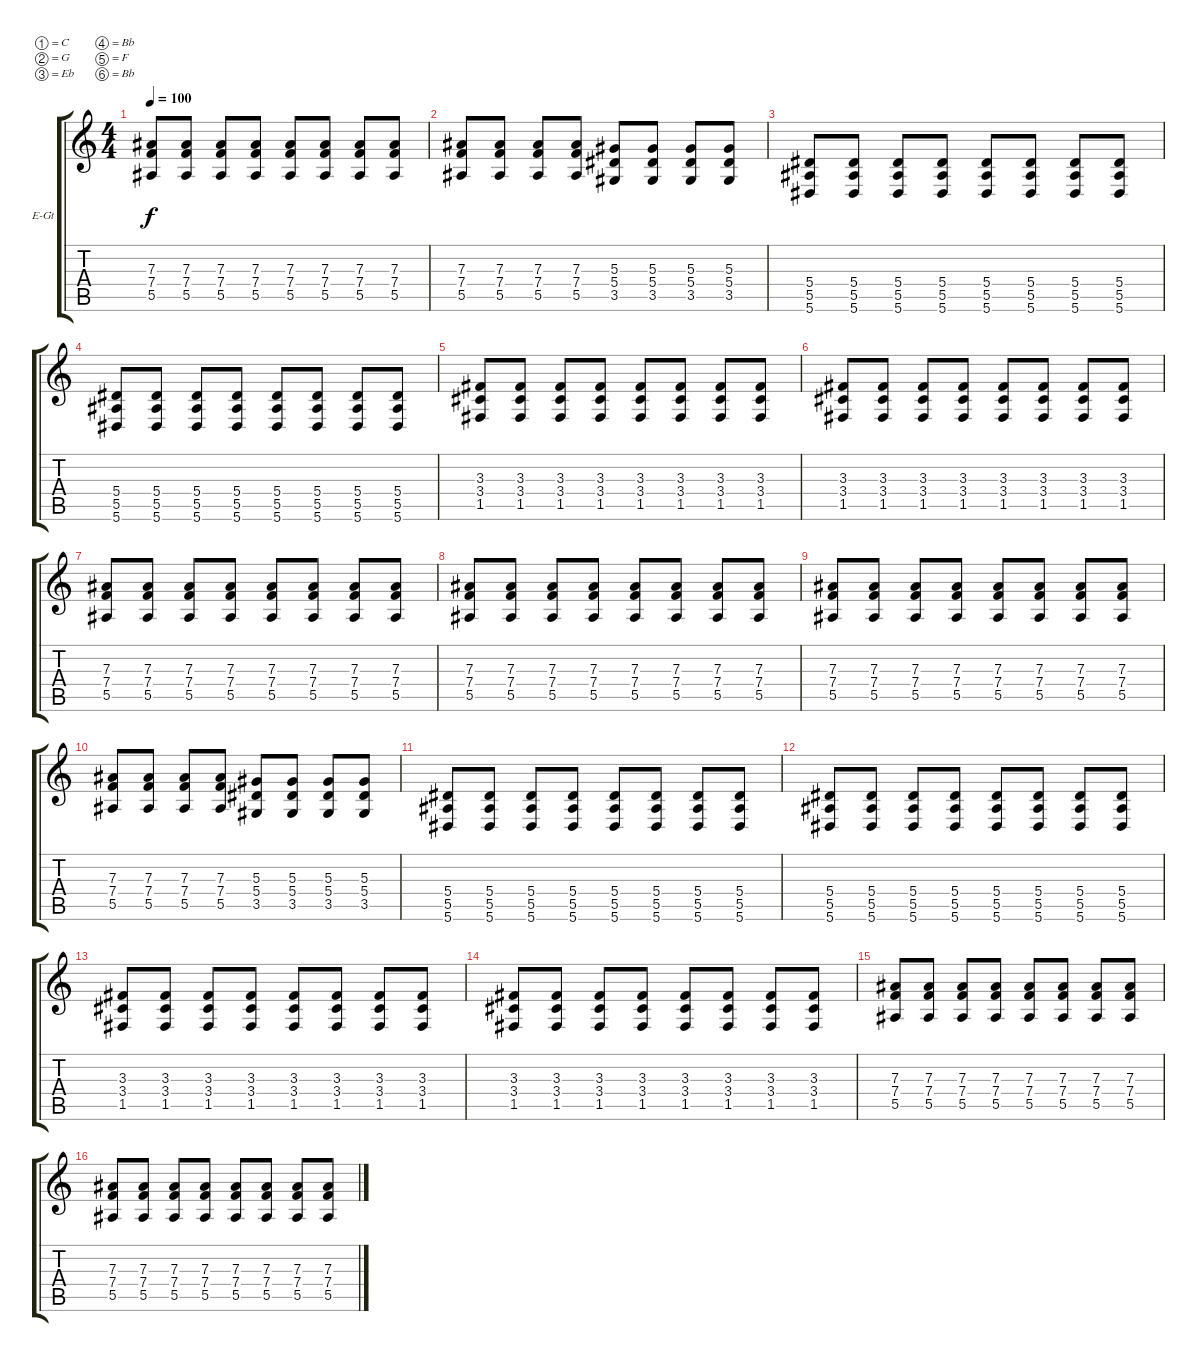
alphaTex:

\bracketExtendMode groupsimilarinstruments
\firstSystemTrackNameOrientation horizontal
\otherSystemsTrackNameOrientation horizontal
\track ("Lee Malia" "E-Gt") {instrument distortionguitar}
\staff {score tabs}
\tuning (C4 G3 Eb3 Bb2 F2 Bb1)
\ts (4 4)
\tempo 100
\clef g2
\ks c
(7.3 7.4 5.5).8{dy f} (7.3 7.4 5.5).8 (7.3 7.4 5.5).8 (7.3 7.4 5.5).8 (7.3 7.4 5.5).8 (7.3 7.4 5.5).8 (7.3 7.4 5.5).8 (7.3 7.4 5.5).8 |
(7.3 7.4 5.5).8 (7.3 7.4 5.5).8 (7.3 7.4 5.5).8 (7.3 7.4 5.5).8 (5.3 5.4 3.5).8 (5.3 5.4 3.5).8 (5.3 5.4 3.5).8 (5.3 5.4 3.5).8 |
(5.4 5.5 5.6).8 (5.4 5.5 5.6).8 (5.4 5.5 5.6).8 (5.4 5.5 5.6).8 (5.4 5.5 5.6).8 (5.4 5.5 5.6).8 (5.4 5.5 5.6).8 (5.4 5.5 5.6).8 |
(5.4 5.5 5.6).8 (5.4 5.5 5.6).8 (5.4 5.5 5.6).8 (5.4 5.5 5.6).8 (5.4 5.5 5.6).8 (5.4 5.5 5.6).8 (5.4 5.5 5.6).8 (5.4 5.5 5.6).8 |
(3.3 3.4 1.5).8 (3.3 3.4 1.5).8 (3.3 3.4 1.5).8 (3.3 3.4 1.5).8 (3.3 3.4 1.5).8 (3.3 3.4 1.5).8 (3.3 3.4 1.5).8 (3.3 3.4 1.5).8 |
(3.3 3.4 1.5).8 (3.3 3.4 1.5).8 (3.3 3.4 1.5).8 (3.3 3.4 1.5).8 (3.3 3.4 1.5).8 (3.3 3.4 1.5).8 (3.3 3.4 1.5).8 (3.3 3.4 1.5).8 |
(7.3 7.4 5.5).8 (7.3 7.4 5.5).8 (7.3 7.4 5.5).8 (7.3 7.4 5.5).8 (7.3 7.4 5.5).8 (7.3 7.4 5.5).8 (7.3 7.4 5.5).8 (7.3 7.4 5.5).8 |
(7.3 7.4 5.5).8 (7.3 7.4 5.5).8 (7.3 7.4 5.5).8 (7.3 7.4 5.5).8 (7.3 7.4 5.5).8 (7.3 7.4 5.5).8 (7.3 7.4 5.5).8 (7.3 7.4 5.5).8 |
(7.3 7.4 5.5).8 (7.3 7.4 5.5).8 (7.3 7.4 5.5).8 (7.3 7.4 5.5).8 (7.3 7.4 5.5).8 (7.3 7.4 5.5).8 (7.3 7.4 5.5).8 (7.3 7.4 5.5).8 |
(7.3 7.4 5.5).8 (7.3 7.4 5.5).8 (7.3 7.4 5.5).8 (7.3 7.4 5.5).8 (5.3 5.4 3.5).8 (5.3 5.4 3.5).8 (5.3 5.4 3.5).8 (5.3 5.4 3.5).8 |
(5.4 5.5 5.6).8 (5.4 5.5 5.6).8 (5.4 5.5 5.6).8 (5.4 5.5 5.6).8 (5.4 5.5 5.6).8 (5.4 5.5 5.6).8 (5.4 5.5 5.6).8 (5.4 5.5 5.6).8 |
(5.4 5.5 5.6).8 (5.4 5.5 5.6).8 (5.4 5.5 5.6).8 (5.4 5.5 5.6).8 (5.4 5.5 5.6).8 (5.4 5.5 5.6).8 (5.4 5.5 5.6).8 (5.4 5.5 5.6).8 |
(3.3 3.4 1.5).8 (3.3 3.4 1.5).8 (3.3 3.4 1.5).8 (3.3 3.4 1.5).8 (3.3 3.4 1.5).8 (3.3 3.4 1.5).8 (3.3 3.4 1.5).8 (3.3 3.4 1.5).8 |
(3.3 3.4 1.5).8 (3.3 3.4 1.5).8 (3.3 3.4 1.5).8 (3.3 3.4 1.5).8 (3.3 3.4 1.5).8 (3.3 3.4 1.5).8 (3.3 3.4 1.5).8 (3.3 3.4 1.5).8 |
(7.3 7.4 5.5).8 (7.3 7.4 5.5).8 (7.3 7.4 5.5).8 (7.3 7.4 5.5).8 (7.3 7.4 5.5).8 (7.3 7.4 5.5).8 (7.3 7.4 5.5).8 (7.3 7.4 5.5).8 |
(7.3 7.4 5.5).8 (7.3 7.4 5.5).8 (7.3 7.4 5.5).8 (7.3 7.4 5.5).8 (7.3 7.4 5.5).8 (7.3 7.4 5.5).8 (7.3 7.4 5.5).8 (7.3 7.4 5.5).8
